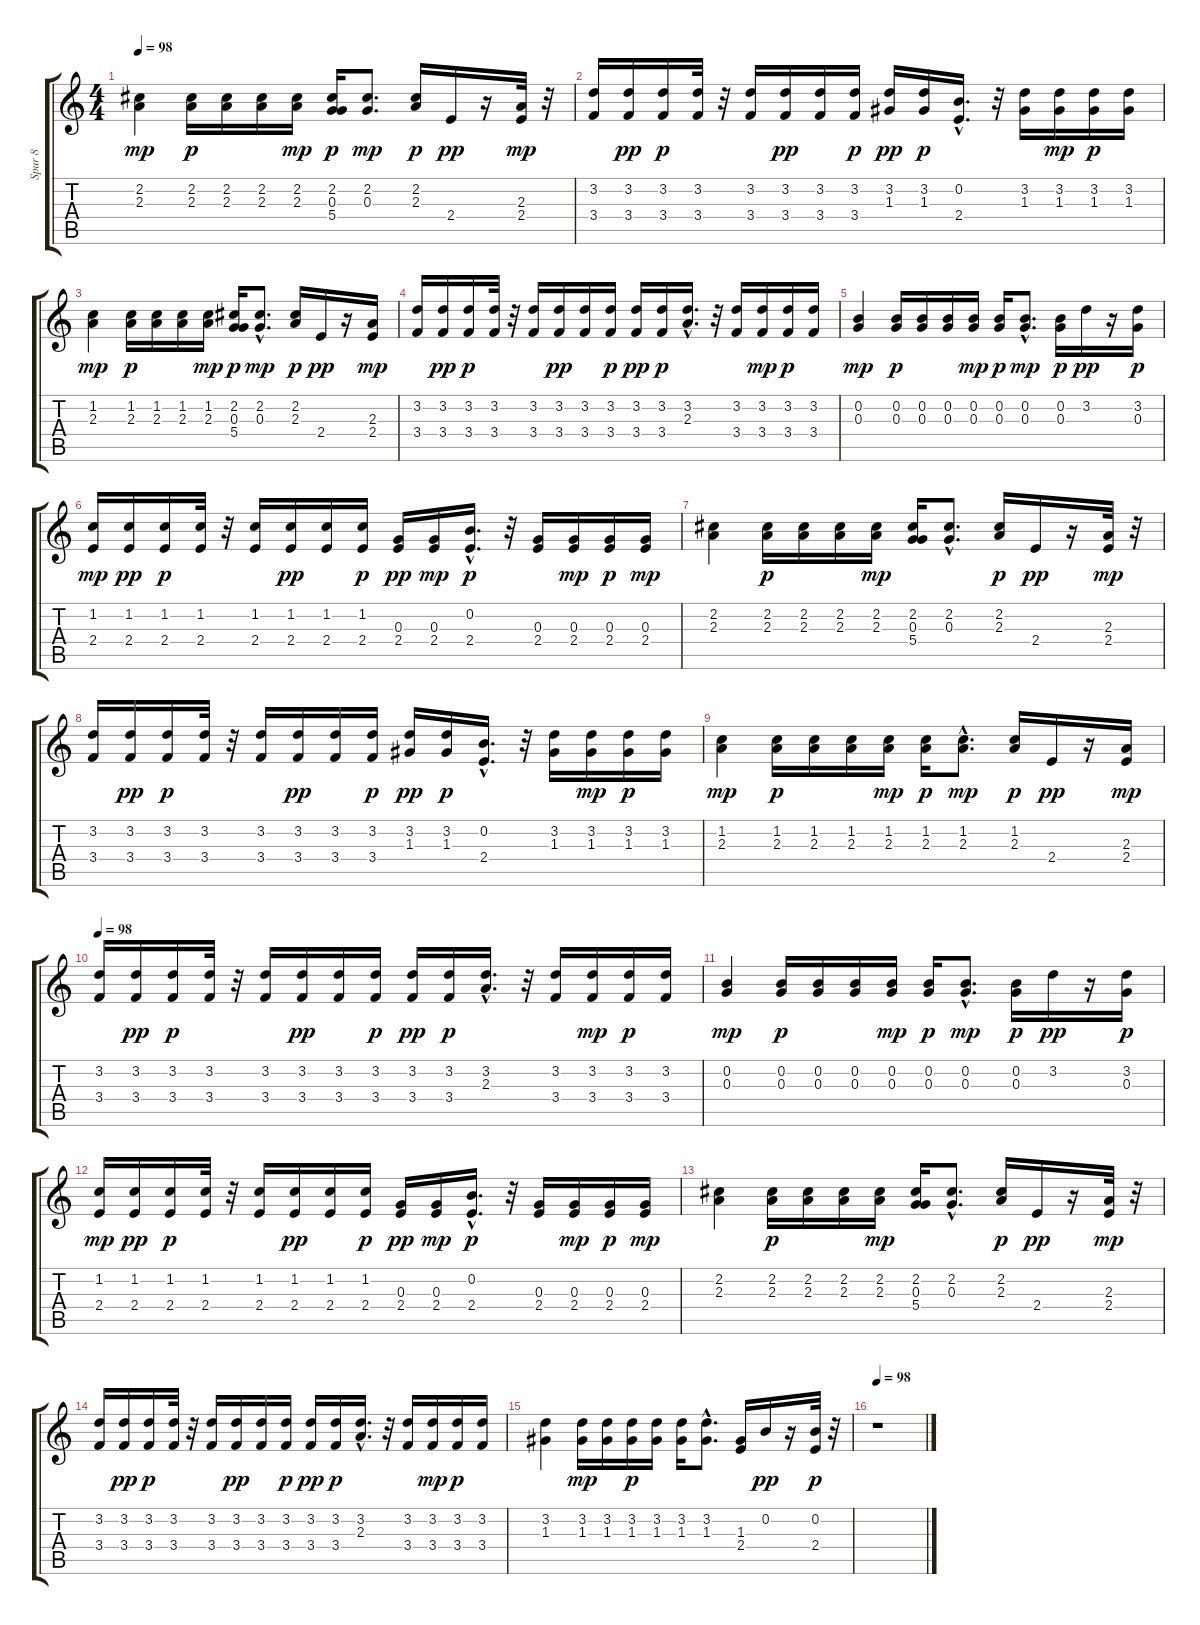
\track ("Spur 8" "Spur 8") {instrument electricguitarclean}
\staff {score tabs}
\tuning (E4 B3 G3 D3 A2 E2) {hide}
\ts (4 4)
\tempo 98
\clef g2
\ks c
(2.2 2.3).4{dy mp} (2.2 2.3).16{dy p} (2.2 2.3).16 (2.2 2.3).16 (2.2 2.3).16{dy mp} (2.2 0.3 5.4).16{dy p} (2.2 0.3).8{d dy mp} (2.2 2.3).16{dy p} 2.4.16{dy pp} r.16 (2.3 2.4).32{dy mp} r.32 |
(3.2 3.4).16 (3.2 3.4).16{dy pp} (3.2 3.4).16{dy p} (3.2 3.4).32 r.32 (3.2 3.4).16 (3.2 3.4).16{dy pp} (3.2 3.4).16 (3.2 3.4).16{dy p} (3.2 1.3).16{dy pp} (3.2 1.3).16{dy p} (0.2{hac} 2.4{hac}).16{d} r.32 (3.2 1.3).16 (3.2 1.3).16{dy mp} (3.2 1.3).16{dy p} (3.2 1.3).16 |
(1.2 2.3).4{dy mp} (1.2 2.3).16{dy p} (1.2 2.3).16 (1.2 2.3).16 (1.2 2.3).16{dy mp} (2.2 0.3 5.4).16{dy p} (2.2 0.3{hac}).8{d dy mp} (2.2 2.3).16{dy p} 2.4.16{dy pp} r.16 (2.3 2.4).16{dy mp} |
(3.2 3.4).16 (3.2 3.4).16{dy pp} (3.2 3.4).16{dy p} (3.2 3.4).32 r.32 (3.2 3.4).16 (3.2 3.4).16{dy pp} (3.2 3.4).16 (3.2 3.4).16{dy p} (3.2 3.4).16{dy pp} (3.2 3.4).16{dy p} (3.2{hac} 2.3{hac}).16{d} r.32 (3.2 3.4).16 (3.2 3.4).16{dy mp} (3.2 3.4).16{dy p} (3.2 3.4).16 |
(0.2 0.3).4{dy mp} (0.2 0.3).16{dy p} (0.2 0.3).16 (0.2 0.3).16 (0.2 0.3).16{dy mp} (0.2 0.3).16{dy p} (0.2 0.3{hac}).8{d dy mp} (0.2 0.3).16{dy p} 3.2.16{dy pp} r.16 (3.2 0.3).16{dy p} |
(1.2 2.4).16{dy mp} (1.2 2.4).16{dy pp} (1.2 2.4).16{dy p} (1.2 2.4).32 r.32 (1.2 2.4).16 (1.2 2.4).16{dy pp} (1.2 2.4).16 (1.2 2.4).16{dy p} (0.3 2.4).16{dy pp} (0.3 2.4).16{dy mp} (0.2{hac} 2.4{hac}).16{d dy p} r.32 (0.3 2.4).16 (0.3 2.4).16{dy mp} (0.3 2.4).16{dy p} (0.3 2.4).16{dy mp} |
(2.2 2.3).4 (2.2 2.3).16{dy p} (2.2 2.3).16 (2.2 2.3).16 (2.2 2.3).16{dy mp} (2.2 0.3 5.4).16 (2.2 0.3{hac}).8{d} (2.2 2.3).16{dy p} 2.4.16{dy pp} r.16 (2.3 2.4).32{dy mp} r.32 |
(3.2 3.4).16 (3.2 3.4).16{dy pp} (3.2 3.4).16{dy p} (3.2 3.4).32 r.32 (3.2 3.4).16 (3.2 3.4).16{dy pp} (3.2 3.4).16 (3.2 3.4).16{dy p} (3.2 1.3).16{dy pp} (3.2 1.3).16{dy p} (0.2{hac} 2.4{hac}).16{d} r.32 (3.2 1.3).16 (3.2 1.3).16{dy mp} (3.2 1.3).16{dy p} (3.2 1.3).16 |
(1.2 2.3).4{dy mp} (1.2 2.3).16{dy p} (1.2 2.3).16 (1.2 2.3).16 (1.2 2.3).16{dy mp} (1.2 2.3).16{dy p} (1.2 2.3{hac}).8{d dy mp} (1.2 2.3).16{dy p} 2.4.16{dy pp} r.16 (2.3 2.4).16{dy mp} |
\tempo 98
(3.2 3.4).16 (3.2 3.4).16{dy pp} (3.2 3.4).16{dy p} (3.2 3.4).32 r.32 (3.2 3.4).16 (3.2 3.4).16{dy pp} (3.2 3.4).16 (3.2 3.4).16{dy p} (3.2 3.4).16{dy pp} (3.2 3.4).16{dy p} (3.2{hac} 2.3{hac}).16{d} r.32 (3.2 3.4).16 (3.2 3.4).16{dy mp} (3.2 3.4).16{dy p} (3.2 3.4).16 |
(0.2 0.3).4{dy mp} (0.2 0.3).16{dy p} (0.2 0.3).16 (0.2 0.3).16 (0.2 0.3).16{dy mp} (0.2 0.3).16{dy p} (0.2 0.3{hac}).8{d dy mp} (0.2 0.3).16{dy p} 3.2.16{dy pp} r.16 (3.2 0.3).16{dy p} |
(1.2 2.4).16{dy mp} (1.2 2.4).16{dy pp} (1.2 2.4).16{dy p} (1.2 2.4).32 r.32 (1.2 2.4).16 (1.2 2.4).16{dy pp} (1.2 2.4).16 (1.2 2.4).16{dy p} (0.3 2.4).16{dy pp} (0.3 2.4).16{dy mp} (0.2{hac} 2.4{hac}).16{d dy p} r.32 (0.3 2.4).16 (0.3 2.4).16{dy mp} (0.3 2.4).16{dy p} (0.3 2.4).16{dy mp} |
(2.2 2.3).4 (2.2 2.3).16{dy p} (2.2 2.3).16 (2.2 2.3).16 (2.2 2.3).16{dy mp} (2.2 0.3 5.4).16 (2.2 0.3{hac}).8{d} (2.2 2.3).16{dy p} 2.4.16{dy pp} r.16 (2.3 2.4).32{dy mp} r.32 |
(3.2 3.4).16 (3.2 3.4).16{dy pp} (3.2 3.4).16{dy p} (3.2 3.4).32 r.32 (3.2 3.4).16 (3.2 3.4).16{dy pp} (3.2 3.4).16 (3.2 3.4).16{dy p} (3.2 3.4).16{dy pp} (3.2 3.4).16{dy p} (3.2{hac} 2.3{hac}).16{d} r.32 (3.2 3.4).16 (3.2 3.4).16{dy mp} (3.2 3.4).16{dy p} (3.2 3.4).16 |
(3.2 1.3).4 (3.2 1.3).16{dy mp} (3.2 1.3).16 (3.2 1.3).16{dy p} (3.2 1.3).16 (3.2 1.3).16 (3.2{hac} 1.3).8{d} (1.3 2.4).16 0.2.16{dy pp} r.16 (0.2 2.4).32{dy p} r.32 |
\tempo 98
r.1
